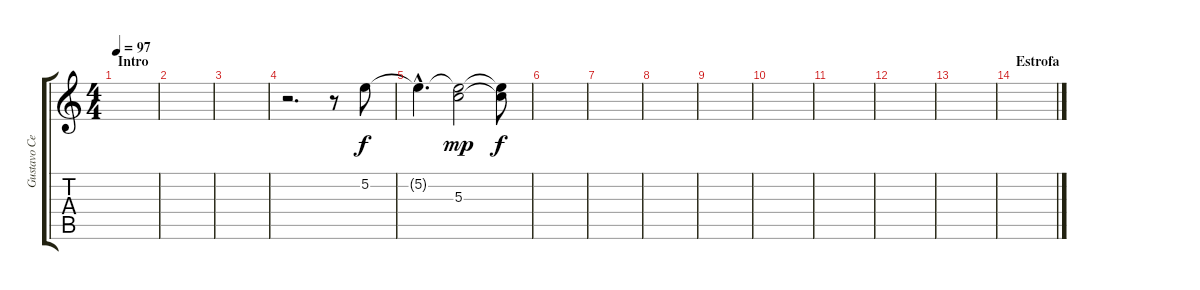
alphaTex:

\track ("Gustavo Cerati" "Gustavo Ce") {instrument distortionguitar}
\staff {score tabs}
\tuning (E4 B3 G3 D3 A2 E2) {hide}
\ts (4 4)
\section ("" "Intro")
\tempo 97
\clef g2
\ks c
|
|
|
r.2{d} r.8 5.2.8 |
5.2{hac t}.4{d dy f} (5.2{t} 5.3).2{dy mp} (5.2{t} 5.3{t}).8{dy f} |
|
|
|
|
|
|
|
|
\section ("" "Estrofa")
